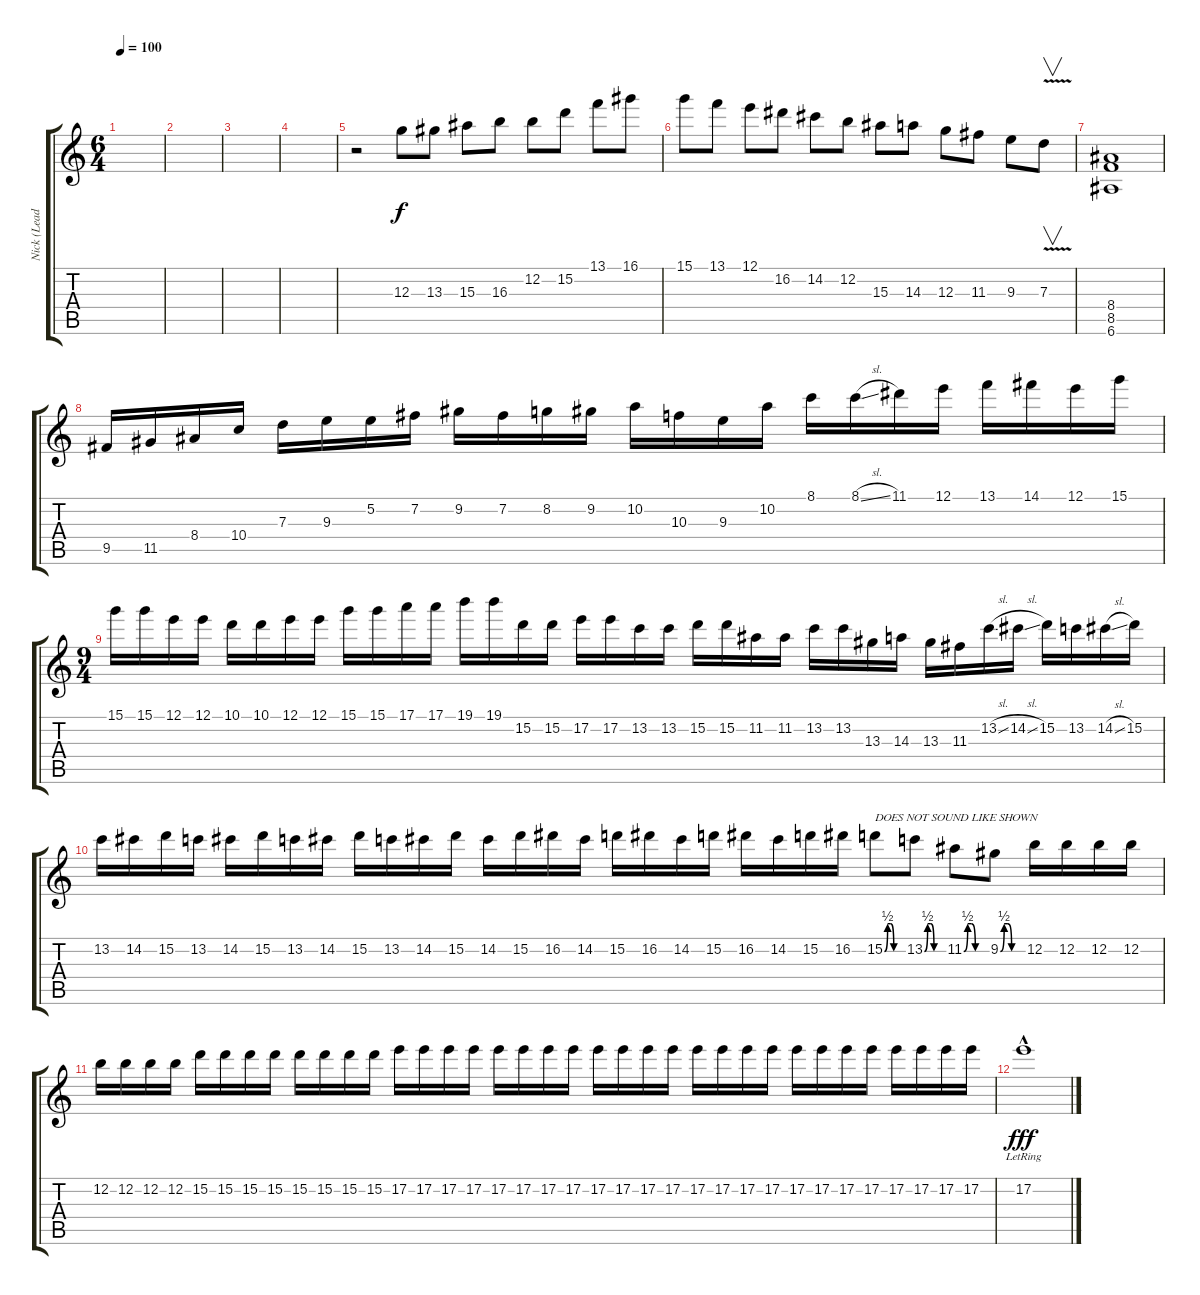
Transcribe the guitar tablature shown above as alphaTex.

\track ("Nick (Lead)" "Nick (Lead") {instrument overdrivenguitar}
\staff {score tabs}
\tuning (E4 B3 G3 D3 A2 E2) {hide}
\ts (6 4)
\tempo 100
\clef g2
\ks c
|
|
|
|
r.2 12.3.8 13.3.8 15.3.8 16.3.8 12.2.8 15.2.8 13.1.8 16.1.8 |
15.1.8 13.1.8 12.1.8 16.2.8 14.2.8 12.2.8 15.3.8 14.3.8 12.3.8 11.3.8 9.3.8 7.3{v}.8{v} |
(8.4 8.5 6.6).1 |
9.5.16 11.5.16 8.4.16 10.4.16 7.3.16 9.3.16 5.2.16 7.2.16 9.2.16 7.2.16 8.2.16 9.2.16 10.2.16 10.3.16 9.3.16 10.2.16 8.1.16 8.1{sl}.16 11.1.16 12.1.16 13.1.16 14.1.16 12.1.16 15.1.16 |
\ts (9 4)
15.1.16 15.1.16 12.1.16 12.1.16 10.1.16 10.1.16 12.1.16 12.1.16 15.1.16 15.1.16 17.1.16 17.1.16 19.1.16 19.1.16 15.2.16 15.2.16 17.2.16 17.2.16 13.2.16 13.2.16 15.2.16 15.2.16 11.2.16 11.2.16 13.2.16 13.2.16 13.3.16 14.3.16 13.3.16 11.3.16 13.2{sl}.16 14.2{sl}.16 15.2.16 13.2.16 14.2{sl}.16 15.2.16 |
13.2.16 14.2.16 15.2.16 13.2.16 14.2.16 15.2.16 13.2.16 14.2.16 15.2.16 13.2.16 14.2.16 15.2.16 14.2.16 15.2.16 16.2.16 14.2.16 15.2.16 16.2.16 14.2.16 15.2.16 16.2.16 14.2.16 15.2.16 16.2.16 15.2{be (custom 0 0 10 2 20 2 30 0 60 0)}.8{txt "DOES NOT SOUND LIKE SHOWN"} 13.2{be (custom 0 0 10 2 20 2 30 0 60 0)}.8 11.2{be (custom 0 0 10 2 20 2 30 0 60 0)}.8 9.2{be (custom 0 0 10 2 20 2 30 0 60 0)}.8 12.2.16 12.2.16 12.2.16 12.2.16 |
12.2.16 12.2.16 12.2.16 12.2.16 15.2.16 15.2.16 15.2.16 15.2.16 15.2.16 15.2.16 15.2.16 15.2.16 17.2.16 17.2.16 17.2.16 17.2.16 17.2.16 17.2.16 17.2.16 17.2.16 17.2.16 17.2.16 17.2.16 17.2.16 17.2.16 17.2.16 17.2.16 17.2.16 17.2.16 17.2.16 17.2.16 17.2.16 17.2.16 17.2.16 17.2.16 17.2.16 |
17.2{hac lr}.1{dy fff}
